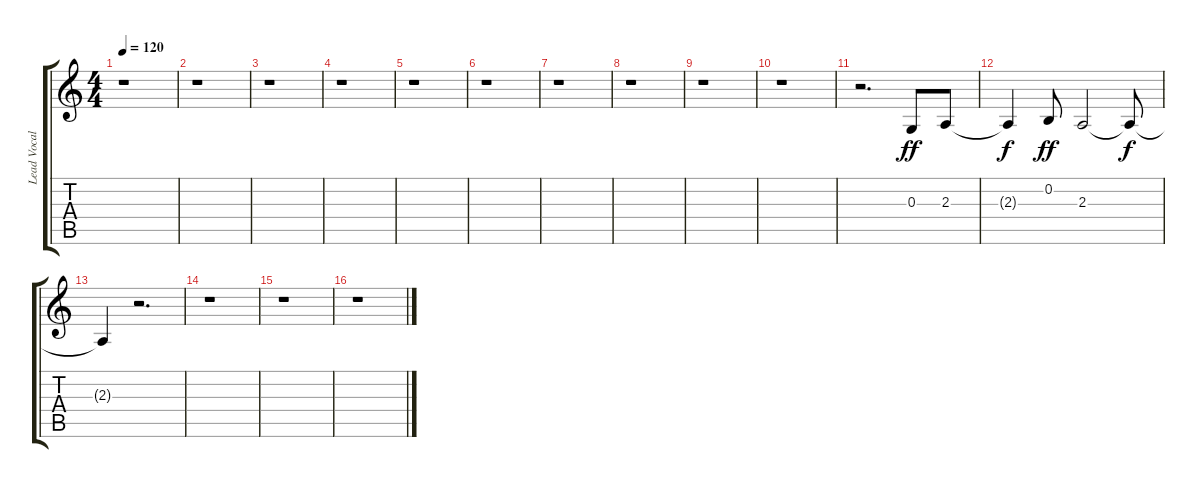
\track ("Lead Vocal II" "Lead Vocal") {instrument panflute}
\staff {score tabs}
\tuning (E4 B3 G3 D3 A2 E2) {hide}
\ts (4 4)
\tempo 120
\clef g2
\ks c
r.1{dy ff instrument panflute} |
r.1 |
r.1 |
r.1 |
r.1 |
r.1 |
r.1 |
r.1 |
r.1 |
r.1 |
r.2{d} 0.3.8 2.3.8 |
2.3{t}.4{dy f} 0.2.8{dy ff} 2.3.2 2.3{t}.8{dy f} |
2.3{t}.4 r.2{d} |
r.1 |
r.1 |
r.1
